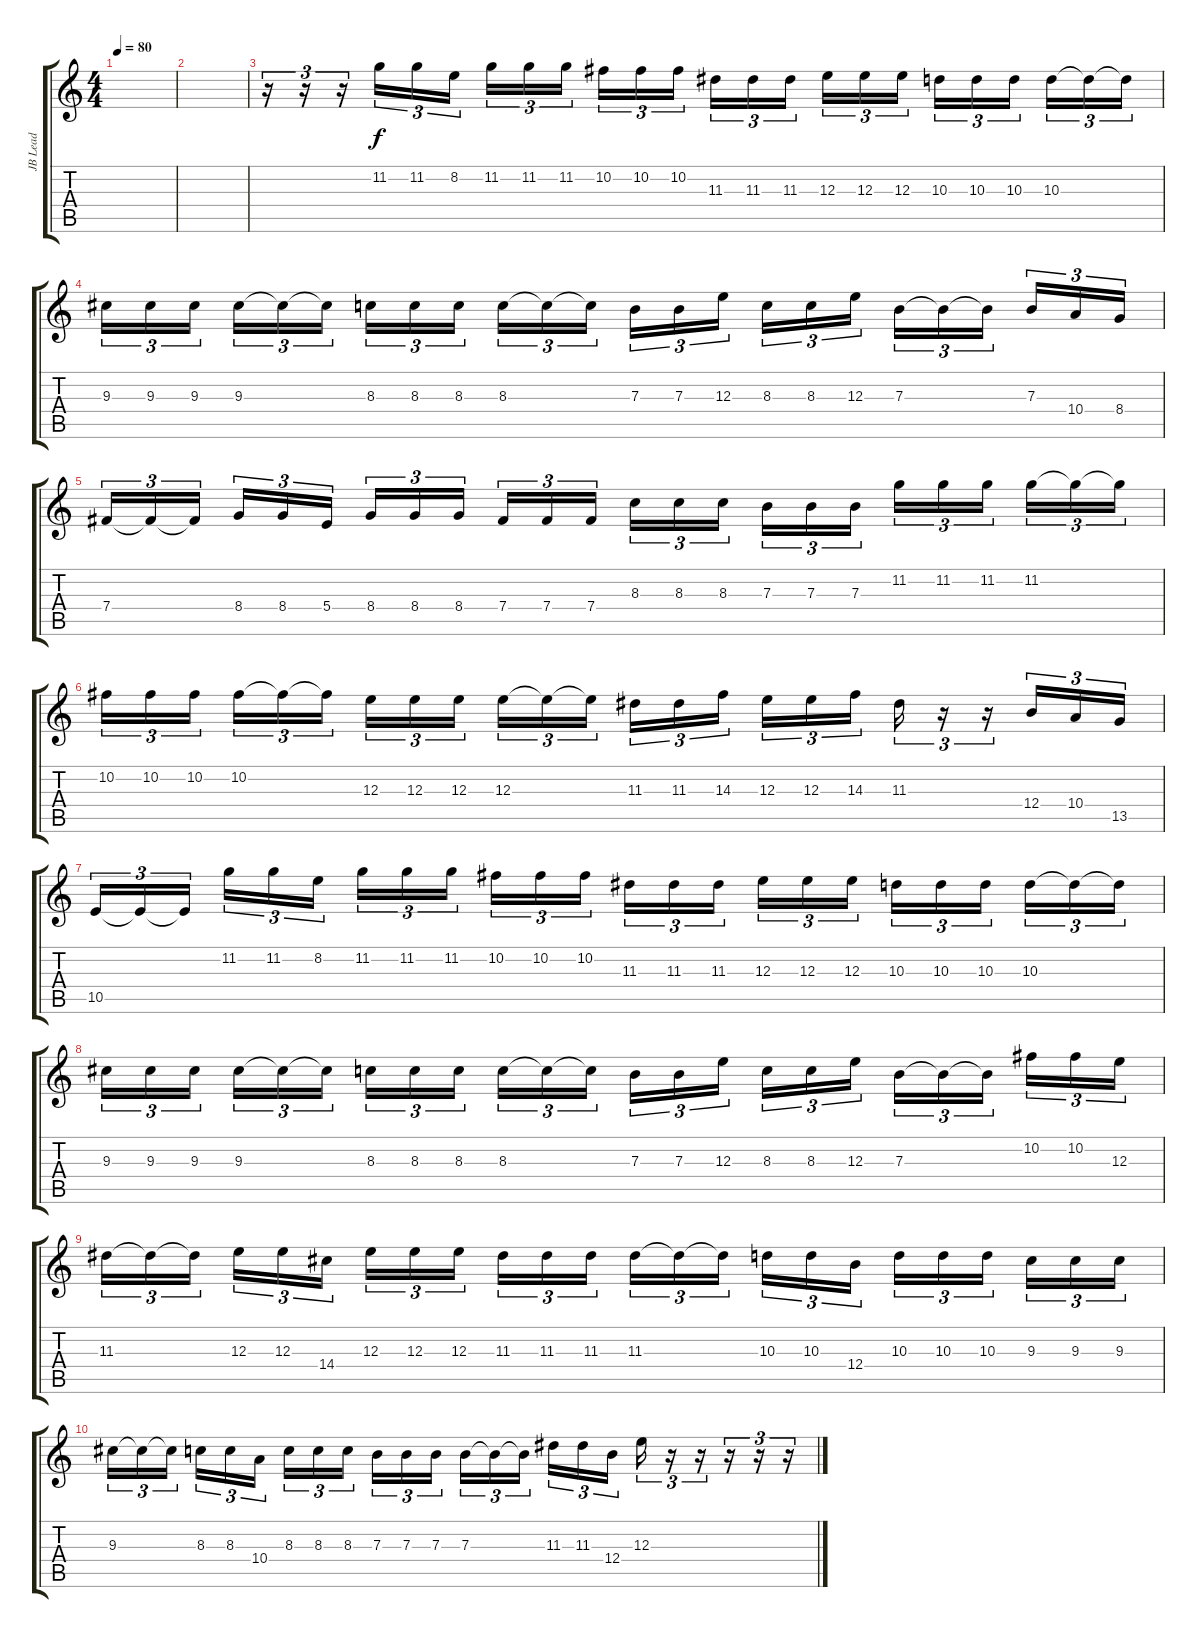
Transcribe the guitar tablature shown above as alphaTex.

\track ("JB Lead" "JB Lead") {instrument distortionguitar}
\staff {score tabs}
\tuning (Db4 Ab3 E3 B2 Gb2 B1) {hide}
\ts (4 4)
\tempo 80
\clef g2
\ks c
|
|
r.16{tu (3 2)} r.16{tu (3 2)} r.16{tu (3 2)} 11.2.16{tu (3 2)} 11.2.16{tu (3 2)} 8.2.16{tu (3 2)} 11.2.16{tu (3 2)} 11.2.16{tu (3 2)} 11.2.16{tu (3 2) beam splitsecondary} 10.2.16{tu (3 2)} 10.2.16{tu (3 2)} 10.2.16{tu (3 2)} 11.3.16{tu (3 2)} 11.3.16{tu (3 2)} 11.3.16{tu (3 2) beam splitsecondary} 12.3.16{tu (3 2)} 12.3.16{tu (3 2)} 12.3.16{tu (3 2)} 10.3.16{tu (3 2)} 10.3.16{tu (3 2)} 10.3.16{tu (3 2) beam splitsecondary} 10.3.16{tu (3 2)} 10.3{t}.16{tu (3 2)} 10.3{t}.16{tu (3 2)} |
9.3.16{tu (3 2)} 9.3.16{tu (3 2)} 9.3.16{tu (3 2) beam splitsecondary} 9.3.16{tu (3 2)} 9.3{t}.16{tu (3 2)} 9.3{t}.16{tu (3 2)} 8.3.16{tu (3 2)} 8.3.16{tu (3 2)} 8.3.16{tu (3 2) beam splitsecondary} 8.3.16{tu (3 2)} 8.3{t}.16{tu (3 2)} 8.3{t}.16{tu (3 2)} 7.3.16{tu (3 2)} 7.3.16{tu (3 2)} 12.3.16{tu (3 2) beam splitsecondary} 8.3.16{tu (3 2)} 8.3.16{tu (3 2)} 12.3.16{tu (3 2)} 7.3.16{tu (3 2)} 7.3{t}.16{tu (3 2)} 7.3{t}.16{tu (3 2) beam splitsecondary} 7.3.16{tu (3 2)} 10.4.16{tu (3 2)} 8.4.16{tu (3 2)} |
7.4.16{tu (3 2)} 7.4{t}.16{tu (3 2)} 7.4{t}.16{tu (3 2) beam splitsecondary} 8.4.16{tu (3 2)} 8.4.16{tu (3 2)} 5.4.16{tu (3 2)} 8.4.16{tu (3 2)} 8.4.16{tu (3 2)} 8.4.16{tu (3 2) beam splitsecondary} 7.4.16{tu (3 2)} 7.4.16{tu (3 2)} 7.4.16{tu (3 2)} 8.3.16{tu (3 2)} 8.3.16{tu (3 2)} 8.3.16{tu (3 2) beam splitsecondary} 7.3.16{tu (3 2)} 7.3.16{tu (3 2)} 7.3.16{tu (3 2)} 11.2.16{tu (3 2)} 11.2.16{tu (3 2)} 11.2.16{tu (3 2) beam splitsecondary} 11.2.16{tu (3 2)} 11.2{t}.16{tu (3 2)} 11.2{t}.16{tu (3 2)} |
10.2.16{tu (3 2)} 10.2.16{tu (3 2)} 10.2.16{tu (3 2) beam splitsecondary} 10.2.16{tu (3 2)} 10.2{t}.16{tu (3 2)} 10.2{t}.16{tu (3 2)} 12.3.16{tu (3 2)} 12.3.16{tu (3 2)} 12.3.16{tu (3 2) beam splitsecondary} 12.3.16{tu (3 2)} 12.3{t}.16{tu (3 2)} 12.3{t}.16{tu (3 2)} 11.3.16{tu (3 2)} 11.3.16{tu (3 2)} 14.3.16{tu (3 2) beam splitsecondary} 12.3.16{tu (3 2)} 12.3.16{tu (3 2)} 14.3.16{tu (3 2)} 11.3.16{tu (3 2)} r.16{tu (3 2)} r.16{tu (3 2)} 12.4.16{tu (3 2)} 10.4.16{tu (3 2)} 13.5.16{tu (3 2)} |
10.5.16{tu (3 2)} 10.5{t}.16{tu (3 2)} 10.5{t}.16{tu (3 2) beam splitsecondary} 11.2.16{tu (3 2)} 11.2.16{tu (3 2)} 8.2.16{tu (3 2)} 11.2.16{tu (3 2)} 11.2.16{tu (3 2)} 11.2.16{tu (3 2) beam splitsecondary} 10.2.16{tu (3 2)} 10.2.16{tu (3 2)} 10.2.16{tu (3 2)} 11.3.16{tu (3 2)} 11.3.16{tu (3 2)} 11.3.16{tu (3 2) beam splitsecondary} 12.3.16{tu (3 2)} 12.3.16{tu (3 2)} 12.3.16{tu (3 2)} 10.3.16{tu (3 2)} 10.3.16{tu (3 2)} 10.3.16{tu (3 2) beam splitsecondary} 10.3.16{tu (3 2)} 10.3{t}.16{tu (3 2)} 10.3{t}.16{tu (3 2)} |
9.3.16{tu (3 2)} 9.3.16{tu (3 2)} 9.3.16{tu (3 2) beam splitsecondary} 9.3.16{tu (3 2)} 9.3{t}.16{tu (3 2)} 9.3{t}.16{tu (3 2)} 8.3.16{tu (3 2)} 8.3.16{tu (3 2)} 8.3.16{tu (3 2) beam splitsecondary} 8.3.16{tu (3 2)} 8.3{t}.16{tu (3 2)} 8.3{t}.16{tu (3 2)} 7.3.16{tu (3 2)} 7.3.16{tu (3 2)} 12.3.16{tu (3 2) beam splitsecondary} 8.3.16{tu (3 2)} 8.3.16{tu (3 2)} 12.3.16{tu (3 2)} 7.3.16{tu (3 2)} 7.3{t}.16{tu (3 2)} 7.3{t}.16{tu (3 2) beam splitsecondary} 10.2.16{tu (3 2)} 10.2.16{tu (3 2)} 12.3.16{tu (3 2)} |
11.3.16{tu (3 2)} 11.3{t}.16{tu (3 2)} 11.3{t}.16{tu (3 2) beam splitsecondary} 12.3.16{tu (3 2)} 12.3.16{tu (3 2)} 14.4.16{tu (3 2)} 12.3.16{tu (3 2)} 12.3.16{tu (3 2)} 12.3.16{tu (3 2) beam splitsecondary} 11.3.16{tu (3 2)} 11.3.16{tu (3 2)} 11.3.16{tu (3 2)} 11.3.16{tu (3 2)} 11.3{t}.16{tu (3 2)} 11.3{t}.16{tu (3 2) beam splitsecondary} 10.3.16{tu (3 2)} 10.3.16{tu (3 2)} 12.4.16{tu (3 2)} 10.3.16{tu (3 2)} 10.3.16{tu (3 2)} 10.3.16{tu (3 2) beam splitsecondary} 9.3.16{tu (3 2)} 9.3.16{tu (3 2)} 9.3.16{tu (3 2)} |
9.3.16{tu (3 2)} 9.3{t}.16{tu (3 2)} 9.3{t}.16{tu (3 2) beam splitsecondary} 8.3.16{tu (3 2)} 8.3.16{tu (3 2)} 10.4.16{tu (3 2)} 8.3.16{tu (3 2)} 8.3.16{tu (3 2)} 8.3.16{tu (3 2) beam splitsecondary} 7.3.16{tu (3 2)} 7.3.16{tu (3 2)} 7.3.16{tu (3 2)} 7.3.16{tu (3 2)} 7.3{t}.16{tu (3 2)} 7.3{t}.16{tu (3 2) beam splitsecondary} 11.3.16{tu (3 2)} 11.3.16{tu (3 2)} 12.4.16{tu (3 2)} 12.3.16{tu (3 2)} r.16{tu (3 2)} r.16{tu (3 2)} r.16{tu (3 2)} r.16{tu (3 2)} r.16{tu (3 2)}
